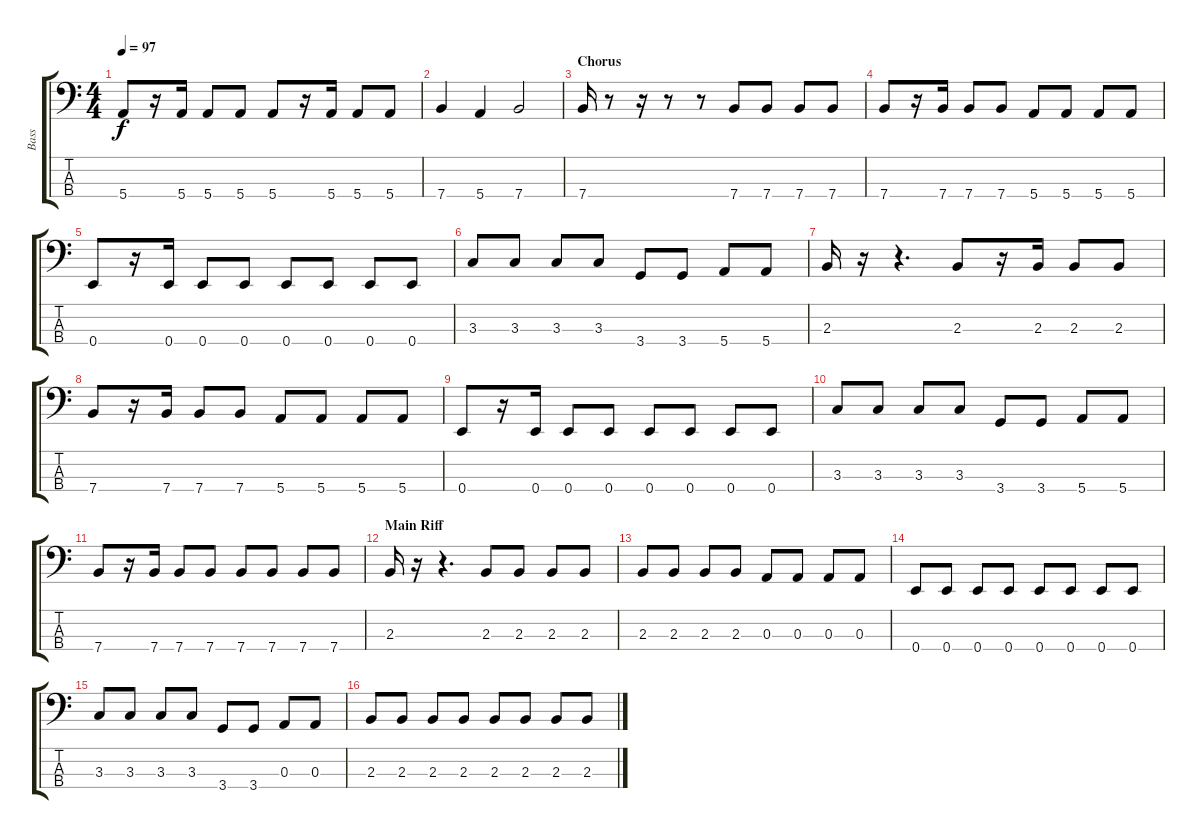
\track ("Bass" "Bass") {instrument electricbassfinger}
\staff {score tabs}
\tuning (G2 D2 A1 E1) {hide}
\ts (4 4)
\tempo 97
\clef f4
\ks c
5.4.8{dy f} r.16 5.4.16 5.4.8 5.4.8 5.4.8 r.16 5.4.16 5.4.8 5.4.8 |
7.4.4 5.4.4 7.4.2 |
\section ("" "Chorus")
7.4.16 r.8 r.16 r.8 r.8 7.4.8 7.4.8 7.4.8 7.4.8 |
7.4.8 r.16 7.4.16 7.4.8 7.4.8 5.4.8 5.4.8 5.4.8 5.4.8 |
0.4.8 r.16 0.4.16 0.4.8 0.4.8 0.4.8 0.4.8 0.4.8 0.4.8 |
3.3.8 3.3.8 3.3.8 3.3.8 3.4.8 3.4.8 5.4.8 5.4.8 |
2.3.16 r.16 r.4{d} 2.3.8 r.16 2.3.16 2.3.8 2.3.8 |
7.4.8 r.16 7.4.16 7.4.8 7.4.8 5.4.8 5.4.8 5.4.8 5.4.8 |
0.4.8 r.16 0.4.16 0.4.8 0.4.8 0.4.8 0.4.8 0.4.8 0.4.8 |
3.3.8 3.3.8 3.3.8 3.3.8 3.4.8 3.4.8 5.4.8 5.4.8 |
7.4.8 r.16 7.4.16 7.4.8 7.4.8 7.4.8 7.4.8 7.4.8 7.4.8 |
\section ("" "Main Riff")
2.3.16 r.16 r.4{d} 2.3.8 2.3.8 2.3.8 2.3.8 |
2.3.8 2.3.8 2.3.8 2.3.8 0.3.8 0.3.8 0.3.8 0.3.8 |
0.4.8 0.4.8 0.4.8 0.4.8 0.4.8 0.4.8 0.4.8 0.4.8 |
3.3.8 3.3.8 3.3.8 3.3.8 3.4.8 3.4.8 0.3.8 0.3.8 |
2.3.8 2.3.8 2.3.8 2.3.8 2.3.8 2.3.8 2.3.8 2.3.8
